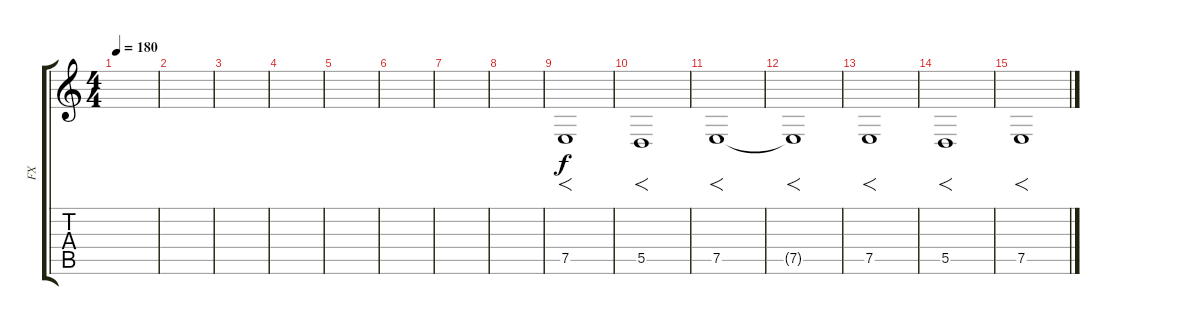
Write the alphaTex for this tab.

\track ("FX" "FX") {instrument lead4chiff}
\staff {score tabs}
\tuning (E4 B3 G3 D3 A2 E2) {hide}
\ts (4 4)
\tempo 180
\clef g2
\ks c
|
|
|
|
|
|
|
|
7.5.1{f} |
5.5.1{f} |
7.5.1{f} |
7.5{t}.1{f} |
7.5.1{f} |
5.5.1{f} |
7.5.1{f}
